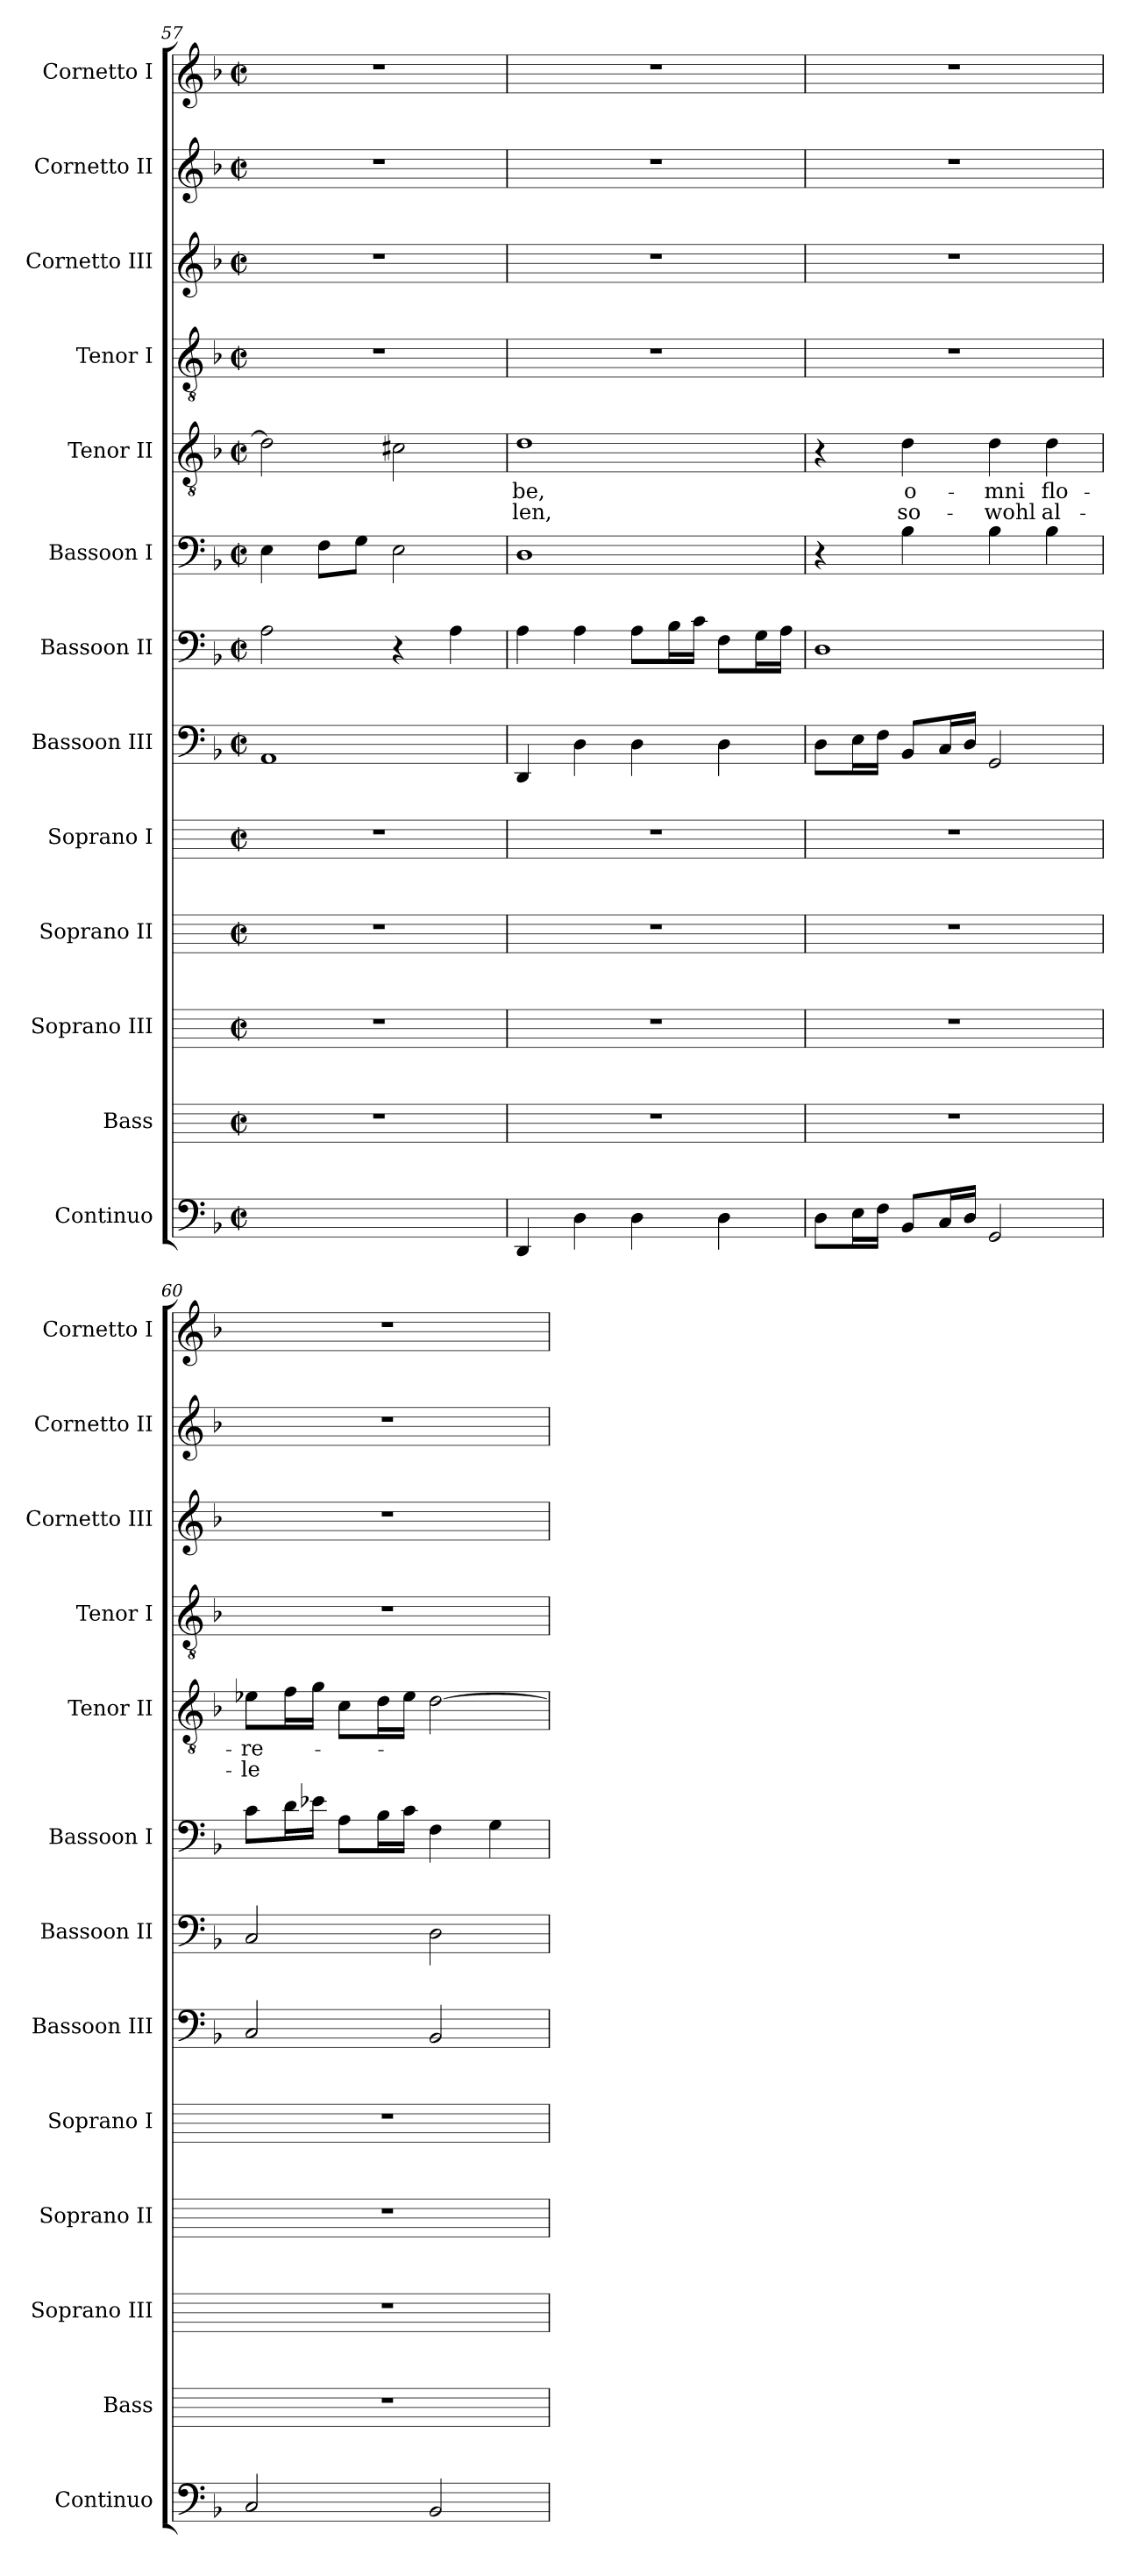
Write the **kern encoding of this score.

**kern	**text	**kern	**kern	**kern	**kern	**kern	**kern	**kern	**kern	**text	**text	**kern	**kern	**kern	**kern
*part13	*part13	*part12	*part11	*part10	*part9	*part8	*part7	*part6	*part5	*part5	*part5	*part4	*part3	*part2	*part1
*staff13	*staff13	*staff12	*staff11	*staff10	*staff9	*staff8	*staff7	*staff6	*staff5	*staff5	*staff5	*staff4	*staff3	*staff2	*staff1
*I"Continuo	*	*I"Bass	*I"Soprano III	*I"Soprano II	*I"Soprano I	*I"Bassoon III	*I"Bassoon II	*I"Bassoon I	*I"Tenor II	*	*	*I"Tenor I	*I"Cornetto III	*I"Cornetto II	*I"Cornetto I
*I'Continuo	*	*I'Bass	*I'Soprano III	*I'Soprano II	*I'Soprano I	*I'Bassoon III	*I'Bassoon II	*I'Bassoon I	*I'Tenor II	*	*	*I'Tenor I	*I'Cornetto III	*I'Cornetto II	*I'Cornetto I
*clefF4	*	*	*	*	*	*clefF4	*clefF4	*clefF4	*clefGv2	*	*	*clefGv2	*clefG2	*clefG2	*clefG2
*k[b-]	*	*	*	*	*	*k[b-]	*k[b-]	*k[b-]	*k[b-]	*	*	*k[b-]	*k[b-]	*k[b-]	*k[b-]
*F:	*	*	*	*	*	*F:	*F:	*F:	*F:	*	*	*F:	*F:	*F:	*F:
*M2/2	*	*M2/2	*M2/2	*M2/2	*M2/2	*M2/2	*M2/2	*M2/2	*M2/2	*	*	*M2/2	*M2/2	*M2/2	*M2/2
*met(c|)	*	*met(c|)	*met(c|)	*met(c|)	*met(c|)	*met(c|)	*met(c|)	*met(c|)	*met(c|)	*	*	*met(c|)	*met(c|)	*met(c|)	*met(c|)
=57	=57	=57	=57	=57	=57	=57	=57	=57	=57	=57	=57	=57	=57	=57	=57
!	!LO:LY:b	!	!	!	!	!	!	!	!	!	!	!	!	!	!
[2AAyy	4	1r	1r	1r	1r	1AA	2A	4E	2d]	.	.	1r	1r	1r	1r
.	.	.	.	.	.	.	.	8FL	.	.	.	.	.	.	.
.	.	.	.	.	.	.	.	8GJ	.	.	.	.	.	.	.
!	!LO:LY:b	!	!	!	!	!	!	!	!	!	!	!	!	!	!
2AAyy]	3	.	.	.	.	.	4r	2E	2c#X	.	.	.	.	.	.
.	.	.	.	.	.	.	4A	.	.	.	.	.	.	.	.
=58	=58	=58	=58	=58	=58	=58	=58	=58	=58	=58	=58	=58	=58	=58	=58
!	!	!	!	!	!	!	!	!	!	!LO:LY:b	!LO:LY:b	!	!	!	!
4DD	.	1r	1r	1r	1r	4DD	4A	1D	1d	be,	len,	1r	1r	1r	1r
4D	.	.	.	.	.	4D	4A	.	.	.	.	.	.	.	.
4D	.	.	.	.	.	4D	8AL	.	.	.	.	.	.	.	.
.	.	.	.	.	.	.	16B-L	.	.	.	.	.	.	.	.
.	.	.	.	.	.	.	16cJJ	.	.	.	.	.	.	.	.
4D	.	.	.	.	.	4D	8FL	.	.	.	.	.	.	.	.
.	.	.	.	.	.	.	16GL	.	.	.	.	.	.	.	.
.	.	.	.	.	.	.	16AJJ	.	.	.	.	.	.	.	.
=59	=59	=59	=59	=59	=59	=59	=59	=59	=59	=59	=59	=59	=59	=59	=59
8DL	.	1r	1r	1r	1r	8DL	1D	4r	4r	.	.	1r	1r	1r	1r
16EL	.	.	.	.	.	16EL	.	.	.	.	.	.	.	.	.
16FJJ	.	.	.	.	.	16FJJ	.	.	.	.	.	.	.	.	.
!	!	!	!	!	!	!	!	!	!	!LO:LY:b	!LO:LY:b	!	!	!	!
8BB-L	.	.	.	.	.	8BB-L	.	4B-	4d	o-	-so-	.	.	.	.
16CL	.	.	.	.	.	16CL	.	.	.	.	.	.	.	.	.
16DJJ	.	.	.	.	.	16DJJ	.	.	.	.	.	.	.	.	.
!	!	!	!	!	!	!	!	!	!	!LO:LY:b	!LO:LY:b	!	!	!	!
2GG	.	.	.	.	.	2GG	.	4B-	4d	-mni	wohl	.	.	.	.
!	!	!	!	!	!	!	!	!	!	!LO:LY:b	!LO:LY:b	!	!	!	!
.	.	.	.	.	.	.	.	4B-	4d	flo-	-al-	.	.	.	.
=60	=60	=60	=60	=60	=60	=60	=60	=60	=60	=60	=60	=60	=60	=60	=60
!	!	!	!	!	!	!	!	!	!	!LO:LY:b	!LO:LY:b	!	!	!	!
2C	.	1r	1r	1r	1r	2C	2C	8cL	8e-XL	-re-	le	1r	1r	1r	1r
.	.	.	.	.	.	.	.	16dL	16fL	.	.	.	.	.	.
.	.	.	.	.	.	.	.	16e-XJJ	16gJJ	.	.	.	.	.	.
.	.	.	.	.	.	.	.	8AL	8cL	.	.	.	.	.	.
.	.	.	.	.	.	.	.	16B-L	16dL	.	.	.	.	.	.
.	.	.	.	.	.	.	.	16cJJ	16e-JJ	.	.	.	.	.	.
2BB-	.	.	.	.	.	2BB-	2D	4F	[2d	.	.	.	.	.	.
.	.	.	.	.	.	.	.	4G	.	.	.	.	.	.	.
=	=	=	=	=	=	=	=	=	=	=	=	=	=	=	=
*-	*-	*-	*-	*-	*-	*-	*-	*-	*-	*-	*-	*-	*-	*-	*-
